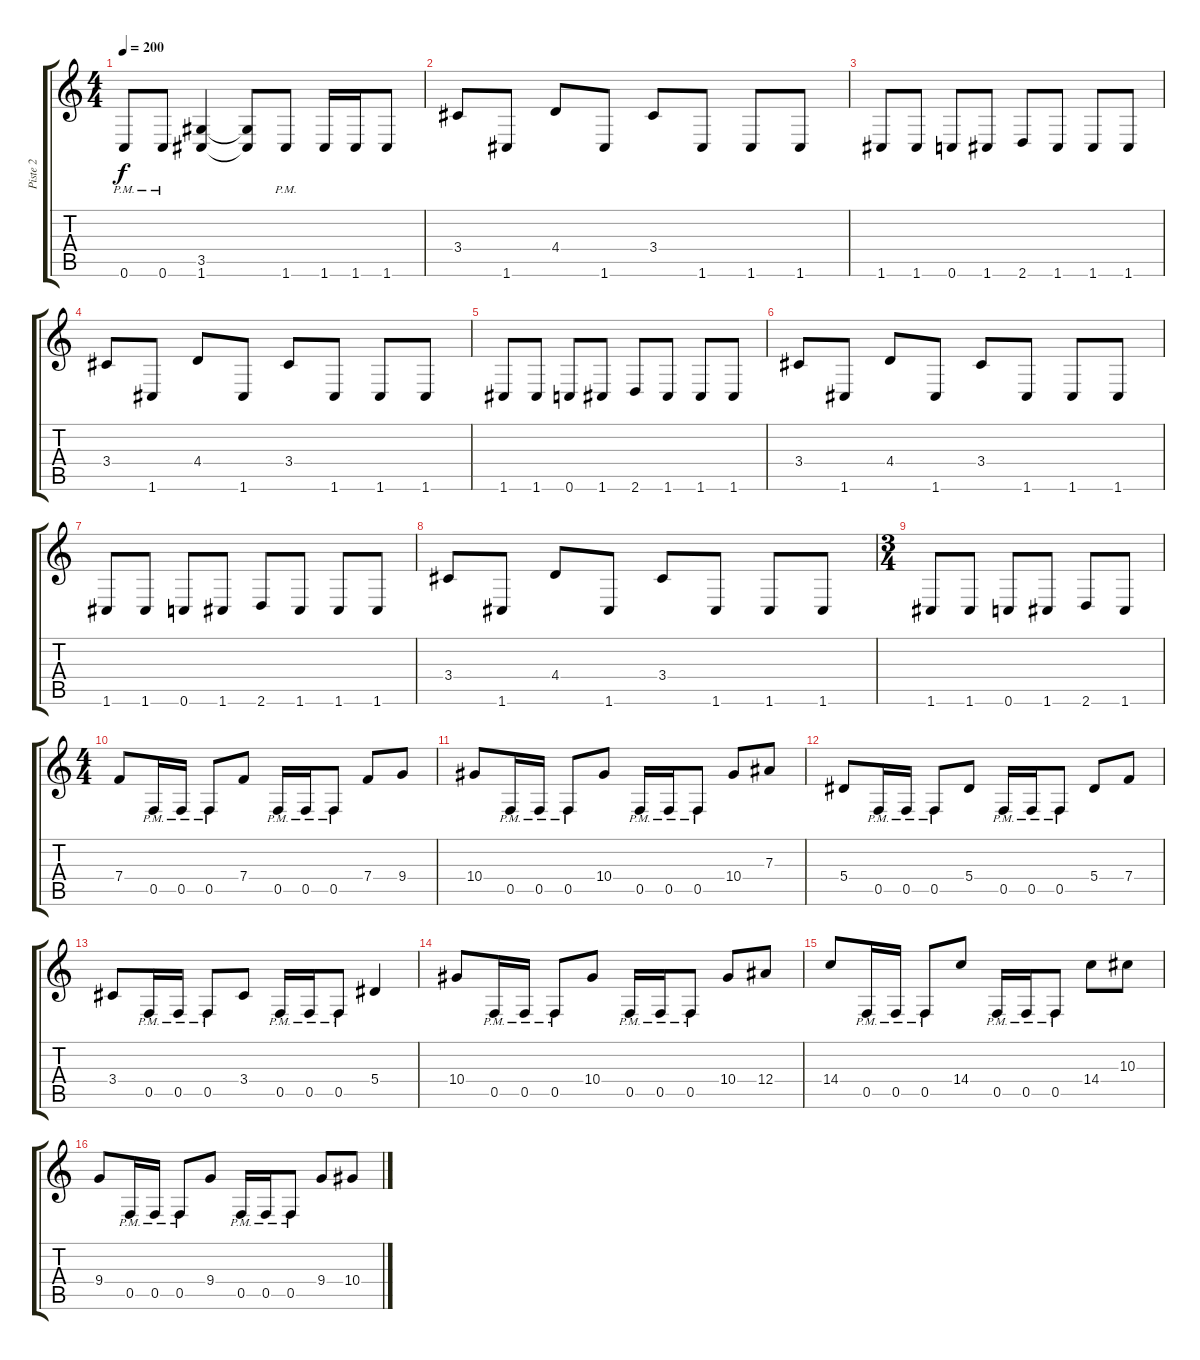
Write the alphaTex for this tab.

\track ("Piste 2" "Piste 2") {instrument distortionguitar}
\staff {score tabs}
\tuning (C4 G3 Eb3 Bb2 F2 C2) {hide}
\ts (4 4)
\tempo 200
\clef g2
\ks c
0.6{pm}.8{dy f} 0.6{pm}.8 (3.5 1.6).4 (3.5{t} 1.6{t}).8 1.6{pm}.8 1.6.16 1.6.16 1.6.8 |
3.4.8 1.6.8 4.4.8 1.6.8 3.4.8 1.6.8 1.6.8 1.6.8 |
1.6.8 1.6.8 0.6.8 1.6.8 2.6.8 1.6.8 1.6.8 1.6.8 |
3.4.8 1.6.8 4.4.8 1.6.8 3.4.8 1.6.8 1.6.8 1.6.8 |
1.6.8 1.6.8 0.6.8 1.6.8 2.6.8 1.6.8 1.6.8 1.6.8 |
3.4.8 1.6.8 4.4.8 1.6.8 3.4.8 1.6.8 1.6.8 1.6.8 |
1.6.8 1.6.8 0.6.8 1.6.8 2.6.8 1.6.8 1.6.8 1.6.8 |
3.4.8 1.6.8 4.4.8 1.6.8 3.4.8 1.6.8 1.6.8 1.6.8 |
\ts (3 4)
1.6.8 1.6.8 0.6.8 1.6.8 2.6.8 1.6.8 |
\ts (4 4)
7.4.8 0.5{pm}.16 0.5{pm}.16 0.5{pm}.8 7.4.8 0.5{pm}.16 0.5{pm}.16 0.5{pm}.8 7.4.8 9.4.8 |
10.4.8 0.5{pm}.16 0.5{pm}.16 0.5{pm}.8 10.4.8 0.5{pm}.16 0.5{pm}.16 0.5{pm}.8 10.4.8 7.3.8 |
5.4.8 0.5{pm}.16 0.5{pm}.16 0.5{pm}.8 5.4.8 0.5{pm}.16 0.5{pm}.16 0.5{pm}.8 5.4.8 7.4.8 |
3.4.8 0.5{pm}.16 0.5{pm}.16 0.5{pm}.8 3.4.8 0.5{pm}.16 0.5{pm}.16 0.5{pm}.8 5.4.4 |
10.4.8 0.5{pm}.16 0.5{pm}.16 0.5{pm}.8 10.4.8 0.5{pm}.16 0.5{pm}.16 0.5{pm}.8 10.4.8 12.4.8 |
14.4.8 0.5{pm}.16 0.5{pm}.16 0.5{pm}.8 14.4.8 0.5{pm}.16 0.5{pm}.16 0.5{pm}.8 14.4.8 10.3.8 |
9.4.8 0.5{pm}.16 0.5{pm}.16 0.5{pm}.8 9.4.8 0.5{pm}.16 0.5{pm}.16 0.5{pm}.8 9.4.8 10.4.8
